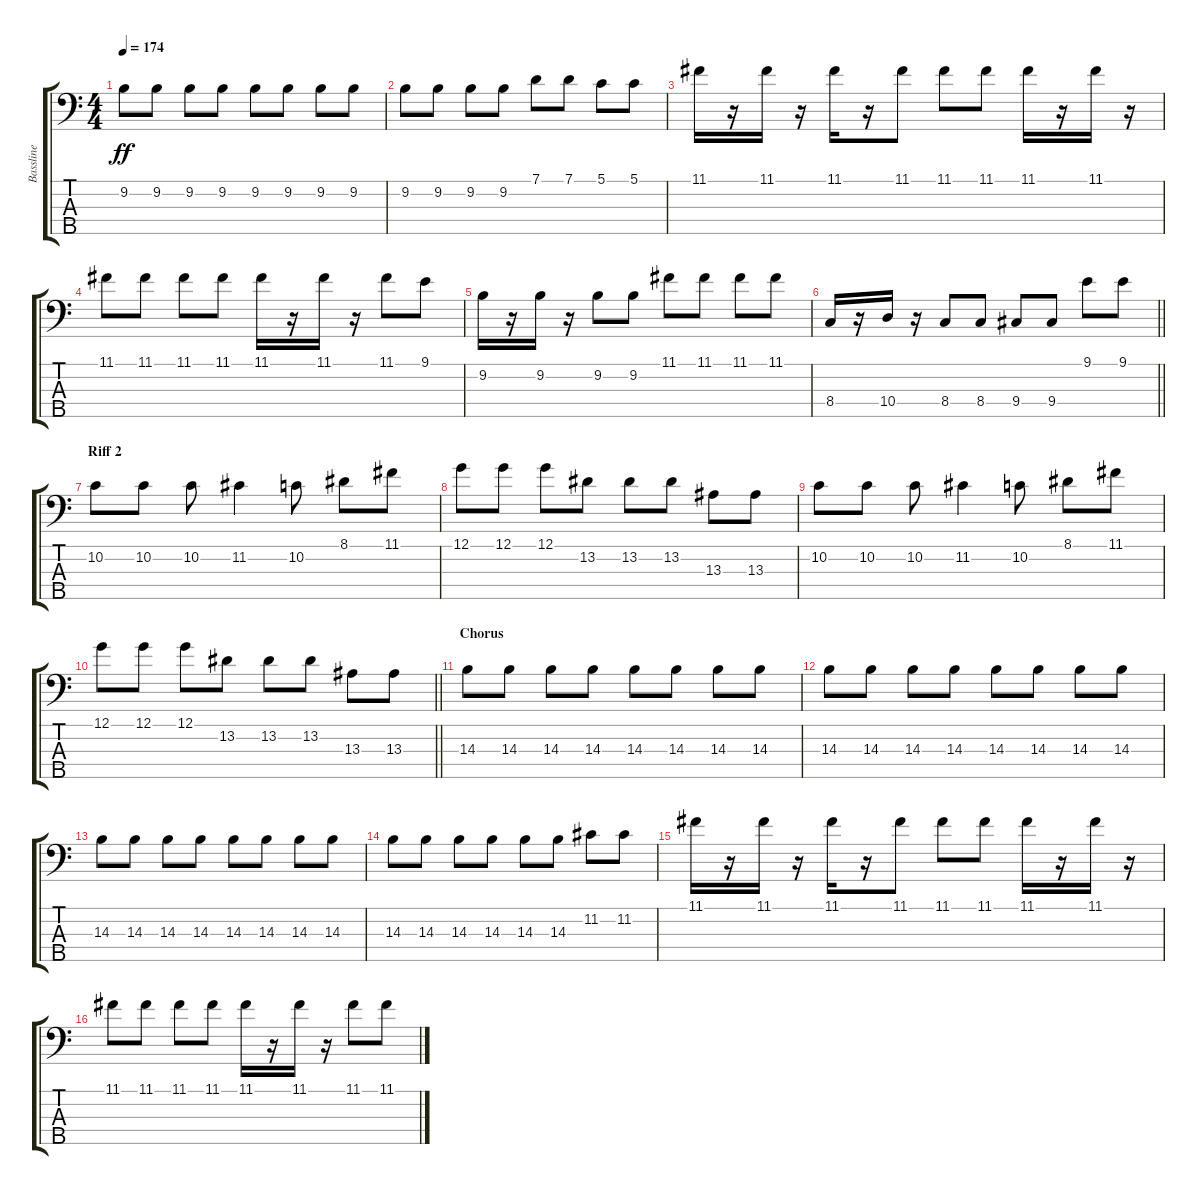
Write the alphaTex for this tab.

\track ("Bassline" "Bassline") {instrument electricbassfinger}
\staff {score tabs}
\tuning (G2 D2 A1 E1 B0) {hide}
\ts (4 4)
\tempo 174
\clef f4
\ks c
9.2.8{dy ff} 9.2.8 9.2.8 9.2.8 9.2.8 9.2.8 9.2.8 9.2.8 |
9.2.8 9.2.8 9.2.8 9.2.8 7.1.8 7.1.8 5.1.8 5.1.8 |
11.1.16 r.16 11.1.16 r.16 11.1.16 r.16 11.1.8 11.1.8 11.1.8 11.1.16 r.16 11.1.16 r.16 |
11.1.8 11.1.8 11.1.8 11.1.8 11.1.16 r.16 11.1.16 r.16 11.1.8 9.1.8 |
9.2.16 r.16 9.2.16 r.16 9.2.8 9.2.8 11.1.8 11.1.8 11.1.8 11.1.8 |
\barLineRight lightlight
8.4.16 r.16 10.4.16 r.16 8.4.8 8.4.8 9.4.8 9.4.8 9.1.8 9.1.8 |
\section ("" "Riff 2")
10.2.8 10.2.8 10.2.8 11.2.4 10.2.8 8.1.8 11.1.8 |
12.1.8 12.1.8 12.1.8 13.2.8 13.2.8 13.2.8 13.3.8 13.3.8 |
10.2.8 10.2.8 10.2.8 11.2.4 10.2.8 8.1.8 11.1.8 |
\barLineRight lightlight
12.1.8 12.1.8 12.1.8 13.2.8 13.2.8 13.2.8 13.3.8 13.3.8 |
\section ("" "Chorus")
14.3.8 14.3.8 14.3.8 14.3.8 14.3.8 14.3.8 14.3.8 14.3.8 |
14.3.8 14.3.8 14.3.8 14.3.8 14.3.8 14.3.8 14.3.8 14.3.8 |
14.3.8 14.3.8 14.3.8 14.3.8 14.3.8 14.3.8 14.3.8 14.3.8 |
14.3.8 14.3.8 14.3.8 14.3.8 14.3.8 14.3.8 11.2.8 11.2.8 |
11.1.16 r.16 11.1.16 r.16 11.1.16 r.16 11.1.8 11.1.8 11.1.8 11.1.16 r.16 11.1.16 r.16 |
11.1.8 11.1.8 11.1.8 11.1.8 11.1.16 r.16 11.1.16 r.16 11.1.8 11.1.8
